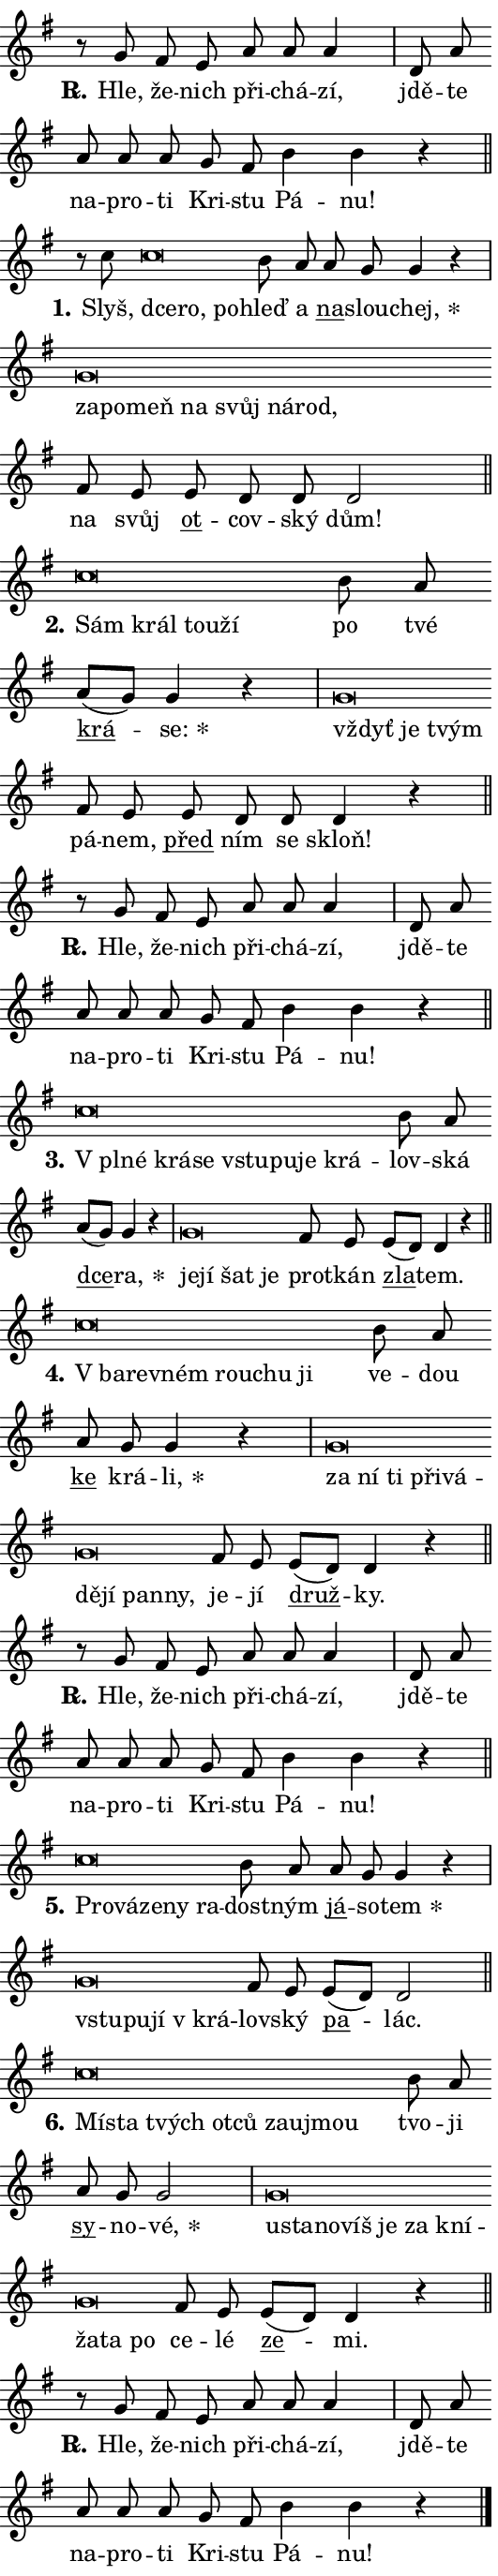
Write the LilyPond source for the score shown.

\version "2.24.0"
\header { tagline = "" }
\paper {
  indent = 0\cm
  top-margin = 0\cm
  right-margin = 0.13\cm % to fit lyric hyphens
  bottom-margin = 0\cm
  left-margin = 0\cm
  paper-width = 9\cm
  page-breaking = #ly:one-page-breaking
  system-system-spacing.basic-distance = #11
  score-system-spacing.basic-distance = #11
  ragged-last = ##f
}


%% Author: Thomas Morley
%% https://lists.gnu.org/archive/html/lilypond-user/2020-05/msg00002.html
#(define (line-position grob)
"Returns position of @var[grob} in current system:
   @code{'start}, if at first time-step
   @code{'end}, if at last time-step
   @code{'middle} otherwise
"
  (let* ((col (ly:item-get-column grob))
         (ln (ly:grob-object col 'left-neighbor))
         (rn (ly:grob-object col 'right-neighbor))
         (col-to-check-left (if (ly:grob? ln) ln col))
         (col-to-check-right (if (ly:grob? rn) rn col))
         (break-dir-left
           (and
             (ly:grob-property col-to-check-left 'non-musical #f)
             (ly:item-break-dir col-to-check-left)))
         (break-dir-right
           (and
             (ly:grob-property col-to-check-right 'non-musical #f)
             (ly:item-break-dir col-to-check-right))))
        (cond ((eqv? 1 break-dir-left) 'start)
              ((eqv? -1 break-dir-right) 'end)
              (else 'middle))))

#(define (tranparent-at-line-position vctor)
  (lambda (grob)
  "Relying on @code{line-position} select the relevant enry from @var{vctor}.
Used to determine transparency,"
    (case (line-position grob)
      ((end) (not (vector-ref vctor 0)))
      ((middle) (not (vector-ref vctor 1)))
      ((start) (not (vector-ref vctor 2))))))

noteHeadBreakVisibility =
#(define-music-function (break-visibility)(vector?)
"Makes @code{NoteHead}s transparent relying on @var{break-visibility}"
#{
  \override NoteHead.transparent =
    #(tranparent-at-line-position break-visibility)
#})

#(define delete-ledgers-for-transparent-note-heads
  (lambda (grob)
    "Reads whether a @code{NoteHead} is transparent.
If so this @code{NoteHead} is removed from @code{'note-heads} from
@var{grob}, which is supposed to be @code{LedgerLineSpanner}.
As a result ledgers are not printed for this @code{NoteHead}"
    (let* ((nhds-array (ly:grob-object grob 'note-heads))
           (nhds-list
             (if (ly:grob-array? nhds-array)
                 (ly:grob-array->list nhds-array)
                 '()))
           ;; Relies on the transparent-property being done before
           ;; Staff.LedgerLineSpanner.after-line-breaking is executed.
           ;; This is fragile ...
           (to-keep
             (remove
               (lambda (nhd)
                 (ly:grob-property nhd 'transparent #f))
               nhds-list)))
      ;; TODO find a better method to iterate over grob-arrays, similiar
      ;; to filter/remove etc for lists
      ;; For now rebuilt from scratch
      (set! (ly:grob-object grob 'note-heads)  '())
      (for-each
        (lambda (nhd)
          (ly:pointer-group-interface::add-grob grob 'note-heads nhd))
        to-keep))))

squashNotes = {
  \override NoteHead.X-extent = #'(-0.2 . 0.2)
  \override NoteHead.Y-extent = #'(-0.75 . 0)
  \override NoteHead.stencil =
    #(lambda (grob)
       (let ((pos (ly:grob-property grob 'staff-position)))
         (begin
           (if (< pos -7) (display "ERROR: Lower brevis then expected\n") (display ""))
           (if (<= pos -6) ly:text-interface::print ly:note-head::print))))
}
unSquashNotes = {
  \revert NoteHead.X-extent
  \revert NoteHead.Y-extent
  \revert NoteHead.stencil
}

hideNotes = \noteHeadBreakVisibility #begin-of-line-visible
unHideNotes = \noteHeadBreakVisibility #all-visible

% work-around for resetting accidentals
% https://lilypond.org/doc/v2.23/Documentation/notation/displaying-rhythms#unmetered-music
cadenzaMeasure = {
  \cadenzaOff
  \partial 1024 s1024
  \cadenzaOn
}

#(define-markup-command (accent layout props text) (markup?)
  "Underline accented syllable"
  (interpret-markup layout props
    #{\markup \override #'(offset . 4.3) \underline { #text }#}))

responsum = \markup \concat {
  "R" \hspace #-1.05 \path #0.1 #'((moveto 0 0.07) (lineto 0.9 0.8)) \hspace #0.05 "."
}

spaceSize = #0.6828661417322834 % exact space size for TeX Gyre Schola

\layout {
  \context {
    \Staff
    \remove "Time_signature_engraver"
    \override LedgerLineSpanner.after-line-breaking = #delete-ledgers-for-transparent-note-heads
  }
  \context {
    \Lyrics {
      \override LyricSpace.minimum-distance = \spaceSize
      \override LyricText.font-name = #"TeX Gyre Schola"
      \override LyricText.font-size = 1
      \override StanzaNumber.font-name = #"TeX Gyre Schola Bold"
      \override StanzaNumber.font-size = 1
    }
  }
  \context {
    \Score 
    \override NoteHead.text =
      #(lambda (grob) 
        (let ((pos (ly:grob-property grob 'staff-position)))
          #{\markup {
            \combine
              \halign #-0.55 \raise #(if (= pos -6) 0 0.5) \override #'(thickness . 2) \draw-line #'(3.2 . 0)
              \musicglyph "noteheads.sM1"
          }#}))
  }
}

% magnetic-lyrics.ily
%
%   written by
%     Jean Abou Samra <jean@abou-samra.fr>
%     Werner Lemberg <wl@gnu.org>
%
%   adapted by
%     Jiri Hon <jiri.hon@gmail.com>
%
% Version 2022-Apr-15

% https://www.mail-archive.com/lilypond-user@gnu.org/msg149350.html

#(define (Left_hyphen_pointer_engraver context)
   "Collect syllable-hyphen-syllable occurrences in lyrics and store
them in properties.  This engraver only looks to the left.  For
example, if the lyrics input is @code{foo -- bar}, it does the
following.

@itemize @bullet
@item
Set the @code{text} property of the @code{LyricHyphen} grob between
@q{foo} and @q{bar} to @code{foo}.

@item
Set the @code{left-hyphen} property of the @code{LyricText} grob with
text @q{foo} to the @code{LyricHyphen} grob between @q{foo} and
@q{bar}.
@end itemize

Use this auxiliary engraver in combination with the
@code{lyric-@/text::@/apply-@/magnetic-@/offset!} hook."
   (let ((hyphen #f)
         (text #f))
     (make-engraver
      (acknowledgers
       ((lyric-syllable-interface engraver grob source-engraver)
        (set! text grob)))
      (end-acknowledgers
       ((lyric-hyphen-interface engraver grob source-engraver)
        ;(when (not (grob::has-interface grob 'lyric-space-interface))
          (set! hyphen grob)));)
      ((stop-translation-timestep engraver)
       (when (and text hyphen)
         (ly:grob-set-object! text 'left-hyphen hyphen))
       (set! text #f)
       (set! hyphen #f)))))

#(define (lyric-text::apply-magnetic-offset! grob)
   "If the space between two syllables is less than the value in
property @code{LyricText@/.details@/.squash-threshold}, move the right
syllable to the left so that it gets concatenated with the left
syllable.

Use this function as a hook for
@code{LyricText@/.after-@/line-@/breaking} if the
@code{Left_@/hyphen_@/pointer_@/engraver} is active."
   (let ((hyphen (ly:grob-object grob 'left-hyphen #f)))
     (when hyphen
       (let ((left-text (ly:spanner-bound hyphen LEFT)))
         (when (grob::has-interface left-text 'lyric-syllable-interface)
           (let* ((common (ly:grob-common-refpoint grob left-text X))
                  (this-x-ext (ly:grob-extent grob common X))
                  (left-x-ext
                   (begin
                     ;; Trigger magnetism for left-text.
                     (ly:grob-property left-text 'after-line-breaking)
                     (ly:grob-extent left-text common X)))
                  ;; `delta` is the gap width between two syllables.
                  (delta (- (interval-start this-x-ext)
                            (interval-end left-x-ext)))
                  (details (ly:grob-property grob 'details))
                  (threshold (assoc-get 'squash-threshold details 0.2)))
             (when (< delta threshold)
               (let* (;; We have to manipulate the input text so that
                      ;; ligatures crossing syllable boundaries are not
                      ;; disabled.  For languages based on the Latin
                      ;; script this is essentially a beautification.
                      ;; However, for non-Western scripts it can be a
                      ;; necessity.
                      (lt (ly:grob-property left-text 'text))
                      (rt (ly:grob-property grob 'text))
                      (is-space (grob::has-interface hyphen 'lyric-space-interface))
                      (space (if is-space " " ""))
                      (extra-delta (if is-space spaceSize 0))
                      ;; Append new syllable.
                      (ltrt-space (if (and (string? lt) (string? rt))
                                (string-append lt space rt)
                                (make-concat-markup (list lt space rt))))
                      ;; Right-align `ltrt` to the right side.
                      (ltrt-space-markup (grob-interpret-markup
                               grob
                               (make-translate-markup
                                (cons (interval-length this-x-ext) 0)
                                (make-right-align-markup ltrt-space)))))
                 (begin
                   ;; Don't print `left-text`.
                   (ly:grob-set-property! left-text 'stencil #f)
                   ;; Set text and stencil (which holds all collected
                   ;; syllables so far) and shift it to the left.
                   (ly:grob-set-property! grob 'text ltrt-space)
                   (ly:grob-set-property! grob 'stencil ltrt-space-markup)
                   (ly:grob-translate-axis! grob (- (- delta extra-delta)) X))))))))))


#(define (lyric-hyphen::displace-bounds-first grob)
   ;; Make very sure this callback isn't triggered too early.
   (let ((left (ly:spanner-bound grob LEFT))
         (right (ly:spanner-bound grob RIGHT)))
     (ly:grob-property left 'after-line-breaking)
     (ly:grob-property right 'after-line-breaking)
     (ly:lyric-hyphen::print grob)))

squashThreshold = #0.4

\layout {
  \context {
    \Lyrics
    \consists #Left_hyphen_pointer_engraver
    \override LyricText.after-line-breaking =
      #lyric-text::apply-magnetic-offset!
    \override LyricHyphen.stencil = #lyric-hyphen::displace-bounds-first
    \override LyricText.details.squash-threshold = \squashThreshold
    \override LyricHyphen.minimum-distance = 0
    \override LyricHyphen.minimum-length = \squashThreshold
  }
}

squashText = \override LyricText.details.squash-threshold = 9999
unSquashText = \override LyricText.details.squash-threshold = \squashThreshold

leftText = \override LyricText.self-alignment-X = #LEFT
unLeftText = \revert LyricText.self-alignment-X

starOffset = #(lambda (grob) 
                (let ((x_offset (ly:self-alignment-interface::aligned-on-x-parent grob)))
                  (if (= x_offset 0) 0 (+ x_offset 1.2))))

star = #(define-music-function (syllable)(string?)
"Append star separator at the end of a syllable"
#{
  \once \override LyricText.X-offset = #starOffset
  \lyricmode { \markup {
    #syllable
    \override #'((font-name . "TeX Gyre Schola Bold")) \hspace #0.2 \lower #0.65 \larger "*"
  } }
#})

starAccent = #(define-music-function (syllable)(string?)
"Append star separator at the end of a syllable and make accent"
#{
  \once \override LyricText.X-offset = #starOffset
  \lyricmode { \markup {
    \accent #syllable
    \override #'((font-name . "TeX Gyre Schola Bold")) \hspace #0.2 \lower #0.65 \larger "*"
  } }
#})

breath = #(define-music-function (syllable)(string?)
"Append breathing indicator at the end of a syllable"
#{
  \lyricmode { \markup { #syllable "+" } }
#})

optionalBreath = #(define-music-function (syllable)(string?)
"Append optional breathing indicator at the end of a syllable"
#{
  \lyricmode { \markup { #syllable "(+)" } }
#})


\score {
    <<
        \new Voice = "melody" { \cadenzaOn \key g \major \relative { r8 g' fis e a a a4 \cadenzaMeasure \bar "|" d,8 a' \bar "" a a a \bar "" g fis b4 b r \cadenzaMeasure \bar "||" \break } }
        \new Lyrics \lyricsto "melody" { \lyricmode { \set stanza = \responsum
Hle, že -- nich při -- chá -- zí, jdě -- te na -- pro -- ti Kri -- stu Pá -- nu! } }
    >>
    \layout {}
}

\score {
    <<
        \new Voice = "melody" { \cadenzaOn \key g \major \relative { r8 c''8 \squashNotes c\breve*1/16 \hideNotes \breve*1/16 \breve*1/16 \bar "" \unHideNotes \unSquashNotes b8 a \bar "" a g g4 r \cadenzaMeasure \bar "|" \squashNotes g\breve*1/16 \hideNotes \breve*1/16 \bar "" \breve*1/16 \bar "" \breve*1/16 \bar "" \breve*1/16 \bar "" \breve*1/16 \breve*1/16 \bar "" \unHideNotes \unSquashNotes fis8 e \bar "" e d d d2 \cadenzaMeasure \bar "||" \break } }
        \new Lyrics \lyricsto "melody" { \lyricmode { \set stanza = "1."
Slyš, \leftText dce -- \squashText ro, po -- \unLeftText \unSquashText hleď a \markup \accent na -- slou -- \star chej, \leftText za -- \squashText po -- meň na svůj ná -- rod, \unLeftText \unSquashText na svůj \markup \accent ot -- cov -- ský dům! } }
    >>
    \layout {}
}

\score {
    <<
        \new Voice = "melody" { \cadenzaOn \key g \major \relative { \squashNotes c''\breve*1/16 \hideNotes \breve*1/16 \bar "" \breve*1/16 \breve*1/16 \bar "" \unHideNotes \unSquashNotes b8 a \bar "" a[( g)] g4 r \cadenzaMeasure \bar "|" \squashNotes g\breve*1/16 \hideNotes \breve*1/16 \breve*1/16 \bar "" \unHideNotes \unSquashNotes fis8 e \bar "" e d d d4 r \cadenzaMeasure \bar "||" \break } }
        \new Lyrics \lyricsto "melody" { \lyricmode { \set stanza = "2."
\leftText Sám \squashText král tou -- ží \unLeftText \unSquashText po tvé \markup \accent krá -- \star se: \leftText vždyť \squashText je tvým \unLeftText \unSquashText pá -- nem, \markup \accent před ním se skloň! } }
    >>
    \layout {}
}

\score {
    <<
        \new Voice = "melody" { \cadenzaOn \key g \major \relative { r8 g' fis e a a a4 \cadenzaMeasure \bar "|" d,8 a' \bar "" a a a \bar "" g fis b4 b r \cadenzaMeasure \bar "||" \break } }
        \new Lyrics \lyricsto "melody" { \lyricmode { \set stanza = \responsum
Hle, že -- nich při -- chá -- zí, jdě -- te na -- pro -- ti Kri -- stu Pá -- nu! } }
    >>
    \layout {}
}

\score {
    <<
        \new Voice = "melody" { \cadenzaOn \key g \major \relative { \squashNotes c''\breve*1/16 \hideNotes \breve*1/16 \bar "" \breve*1/16 \bar "" \breve*1/16 \bar "" \breve*1/16 \bar "" \breve*1/16 \bar "" \breve*1/16 \breve*1/16 \bar "" \unHideNotes \unSquashNotes b8 a \bar "" a[( g)] g4 r \cadenzaMeasure \bar "|" \squashNotes g\breve*1/16 \hideNotes \breve*1/16 \bar "" \breve*1/16 \breve*1/16 \bar "" \unHideNotes \unSquashNotes fis8 e \bar "" e[( d)] d4 r \cadenzaMeasure \bar "||" \break } }
        \new Lyrics \lyricsto "melody" { \lyricmode { \set stanza = "3."
\leftText "V pl" -- \squashText né krá -- se vstu -- pu -- je krá -- \unLeftText \unSquashText lov -- ská \markup \accent dce -- \star ra, \leftText je -- \squashText jí šat je \unLeftText \unSquashText pro -- tkán \markup \accent zla -- tem. } }
    >>
    \layout {}
}

\score {
    <<
        \new Voice = "melody" { \cadenzaOn \key g \major \relative { \squashNotes c''\breve*1/16 \hideNotes \breve*1/16 \bar "" \breve*1/16 \bar "" \breve*1/16 \bar "" \breve*1/16 \breve*1/16 \bar "" \unHideNotes \unSquashNotes b8 a \bar "" a g g4 r \cadenzaMeasure \bar "|" \squashNotes g\breve*1/16 \hideNotes \breve*1/16 \bar "" \breve*1/16 \bar "" \breve*1/16 \bar "" \breve*1/16 \bar "" \breve*1/16 \bar "" \breve*1/16 \bar "" \breve*1/16 \breve*1/16 \bar "" \unHideNotes \unSquashNotes fis8 e \bar "" e[( d)] d4 r \cadenzaMeasure \bar "||" \break } }
        \new Lyrics \lyricsto "melody" { \lyricmode { \set stanza = "4."
\leftText "V ba" -- \squashText rev -- ném rou -- chu ji \unLeftText \unSquashText ve -- dou \markup \accent ke krá -- \star li, \leftText za \squashText ní ti při -- vá -- dě -- jí pan -- ny, \unLeftText \unSquashText je -- jí \markup \accent druž -- ky. } }
    >>
    \layout {}
}

\score {
    <<
        \new Voice = "melody" { \cadenzaOn \key g \major \relative { r8 g' fis e a a a4 \cadenzaMeasure \bar "|" d,8 a' \bar "" a a a \bar "" g fis b4 b r \cadenzaMeasure \bar "||" \break } }
        \new Lyrics \lyricsto "melody" { \lyricmode { \set stanza = \responsum
Hle, že -- nich při -- chá -- zí, jdě -- te na -- pro -- ti Kri -- stu Pá -- nu! } }
    >>
    \layout {}
}

\score {
    <<
        \new Voice = "melody" { \cadenzaOn \key g \major \relative { \squashNotes c''\breve*1/16 \hideNotes \breve*1/16 \bar "" \breve*1/16 \bar "" \breve*1/16 \breve*1/16 \bar "" \unHideNotes \unSquashNotes b8 a \bar "" a g g4 r \cadenzaMeasure \bar "|" \squashNotes g\breve*1/16 \hideNotes \breve*1/16 \bar "" \breve*1/16 \breve*1/16 \bar "" \unHideNotes \unSquashNotes fis8 e \bar "" e[( d)] d2 \cadenzaMeasure \bar "||" \break } }
        \new Lyrics \lyricsto "melody" { \lyricmode { \set stanza = "5."
\leftText Pro -- \squashText vá -- ze -- ny ra -- \unLeftText \unSquashText dost -- ným \markup \accent já -- so -- \star tem \leftText vstu -- \squashText pu -- jí "v krá" -- \unLeftText \unSquashText lov -- ský \markup \accent pa -- lác. } }
    >>
    \layout {}
}

\score {
    <<
        \new Voice = "melody" { \cadenzaOn \key g \major \relative { \squashNotes c''\breve*1/16 \hideNotes \breve*1/16 \bar "" \breve*1/16 \bar "" \breve*1/16 \bar "" \breve*1/16 \bar "" \breve*1/16 \bar "" \breve*1/16 \breve*1/16 \bar "" \unHideNotes \unSquashNotes b8 a \bar "" a g g2 \cadenzaMeasure \bar "|" \squashNotes g\breve*1/16 \hideNotes \breve*1/16 \bar "" \breve*1/16 \bar "" \breve*1/16 \bar "" \breve*1/16 \bar "" \breve*1/16 \bar "" \breve*1/16 \bar "" \breve*1/16 \bar "" \breve*1/16 \breve*1/16 \bar "" \unHideNotes \unSquashNotes fis8 e \bar "" e[( d)] d4 r \cadenzaMeasure \bar "||" \break } }
        \new Lyrics \lyricsto "melody" { \lyricmode { \set stanza = "6."
\leftText Mí -- \squashText sta tvých ot -- ců za -- u -- jmou \unLeftText \unSquashText tvo -- ji \markup \accent sy -- no -- \star vé, \leftText u -- \squashText sta -- no -- víš je za kní -- ža -- ta po \unLeftText \unSquashText ce -- lé \markup \accent ze -- mi. } }
    >>
    \layout {}
}

\score {
    <<
        \new Voice = "melody" { \cadenzaOn \key g \major \relative { r8 g' fis e a a a4 \cadenzaMeasure \bar "|" d,8 a' \bar "" a a a \bar "" g fis b4 b r \cadenzaMeasure \bar "||" \break } \bar "|." }
        \new Lyrics \lyricsto "melody" { \lyricmode { \set stanza = \responsum
Hle, že -- nich při -- chá -- zí, jdě -- te na -- pro -- ti Kri -- stu Pá -- nu! } }
    >>
    \layout {}
}
